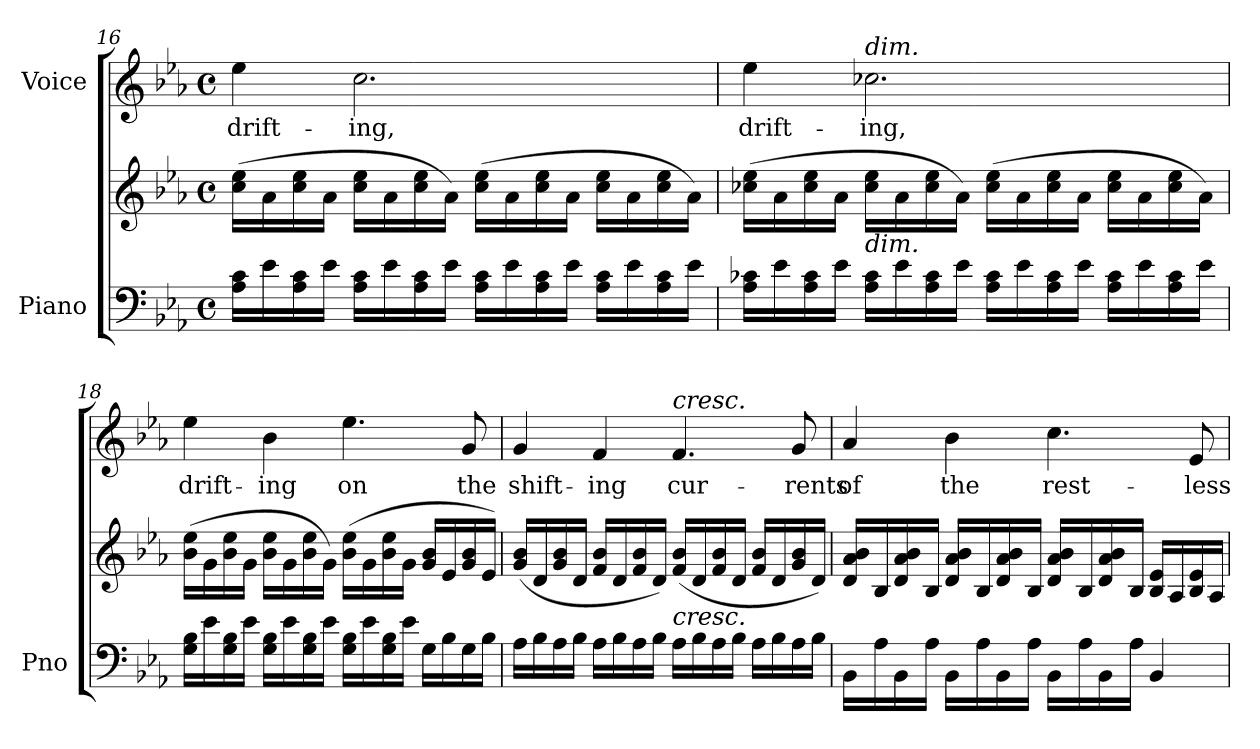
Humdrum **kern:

**kern	**kern	**kern	**text
*part2	*part2	*part1	*part1
*staff3	*staff2	*staff1	*staff1
*I"Piano	*	*I"Voice	*
*I'Pno	*	*	*
*clefF4	*clefG2	*clefG2	*
*k[b-e-a-]	*k[b-e-a-]	*k[b-e-a-]	*
*M4/4	*M4/4	*M4/4	*
*met(c)	*met(c)	*met(c)	*
=16	=16	=16	=16
!	!	!	!LO:LY:b
16A-\ 16c\LL	(>16cc\ 16ee-\LL	4ee-\	drift-
16e-\	16a-\	.	.
16A-\ 16c\	16cc\ 16ee-\	.	.
16e-\JJ	16a-\JJ	.	.
!	!	!	!LO:LY:b
16A-\ 16c\LL	16cc\ 16ee-\LL	2.cc\	-ing,
16e-\	16a-\	.	.
16A-\ 16c\	16cc\ 16ee-\	.	.
16e-\JJ	16a-\JJ)	.	.
16A-\ 16c\LL	(>16cc\ 16ee-\LL	.	.
16e-\	16a-\	.	.
16A-\ 16c\	16cc\ 16ee-\	.	.
16e-\JJ	16a-\JJ	.	.
16A-\ 16c\LL	16cc\ 16ee-\LL	.	.
16e-\	16a-\	.	.
16A-\ 16c\	16cc\ 16ee-\	.	.
16e-\JJ	16a-\JJ)	.	.
!!LO:PB:g=z
=17	=17	=17	=17
!	!	!	!LO:LY:b
16A-\ 16c-X\LL	(>16cc-X\ 16ee-\LL	4ee-\	drift-
16e-\	16a-\	.	.
16A-\ 16c-\	16cc-\ 16ee-\	.	.
16e-\JJ	16a-\JJ	.	.
!	!	!LO:TX:a:i:t=dim.	!
!	!LO:TX:b:i:t=dim.	!	!
!	!	!	!LO:LY:b
16A-\ 16c-\LL	16cc-\ 16ee-\LL	2.cc-X\	-ing,
16e-\	16a-\	.	.
16A-\ 16c-\	16cc-\ 16ee-\	.	.
16e-\JJ	16a-\JJ)	.	.
16A-\ 16c-\LL	(>16cc-\ 16ee-\LL	.	.
16e-\	16a-\	.	.
16A-\ 16c-\	16cc-\ 16ee-\	.	.
16e-\JJ	16a-\JJ	.	.
16A-\ 16c-\LL	16cc-\ 16ee-\LL	.	.
16e-\	16a-\	.	.
16A-\ 16c-\	16cc-\ 16ee-\	.	.
16e-\JJ	16a-\JJ)	.	.
=18	=18	=18	=18
!	!	!	!LO:LY:b
16G\ 16B-\LL	(>16b-\ 16ee-\LL	4ee-\	drift-
16e-\	16g\	.	.
16G\ 16B-\	16b-\ 16ee-\	.	.
16e-\JJ	16g\JJ	.	.
!	!	!	!LO:LY:b
16G\ 16B-\LL	16b-\ 16ee-\LL	4b-\	-ing
16e-\	16g\	.	.
16G\ 16B-\	16b-\ 16ee-\	.	.
16e-\JJ	16g\JJ)	.	.
!	!	!	!LO:LY:b
16G\ 16B-\LL	(>16b-\ 16ee-\LL	4.ee-\	on
16e-\	16g\	.	.
16G\ 16B-\	16b-\ 16ee-\	.	.
16e-\JJ	16g\JJ	.	.
16G\LL	16g/ 16b-/LL	.	.
16B-\	16e-/	.	.
!	!	!	!LO:LY:b
16G\	16g/ 16b-/	8g/	the
16B-\JJ	16e-/JJ)	.	.
=19	=19	=19	=19
!	!	!	!LO:LY:b
16A-\LL	(<16g/ 16b-/LL	4g/	shift-
16B-\	16d/	.	.
16A-\	16g/ 16b-/	.	.
16B-\JJ	16d/JJ	.	.
!	!	!	!LO:LY:b
16A-\LL	16f/ 16b-/LL	4f/	-ing
16B-\	16d/	.	.
16A-\	16f/ 16b-/	.	.
16B-\JJ	16d/JJ)	.	.
!	!	!LO:TX:a:i:t=cresc.	!
!	!LO:TX:b:i:t=cresc.	!	!
!	!	!	!LO:LY:b
16A-\LL	(<16f/ 16b-/LL	4.f/	cur-
16B-\	16d/	.	.
16A-\	16f/ 16b-/	.	.
16B-\JJ	16d/JJ	.	.
16A-\LL	16f/ 16b-/LL	.	.
16B-\	16d/	.	.
!	!	!	!LO:LY:b
16A-\	16g/ 16b-/	8g/	-rents
16B-\JJ	16d/JJ)	.	.
!!LO:LB:g=z
=20	=20	=20	=20
!	!	!	!LO:LY:b
16BB-\LL	16d/ 16a-/ 16b-/LL	4a-/	of
16A-\	16B-/	.	.
16BB-\	16d/ 16a-/ 16b-/	.	.
16A-\JJ	16B-/JJ	.	.
!	!	!	!LO:LY:b
16BB-\LL	16d/ 16a-/ 16b-/LL	4b-\	the
16A-\	16B-/	.	.
16BB-\	16d/ 16a-/ 16b-/	.	.
16A-\JJ	16B-/JJ	.	.
!	!	!	!LO:LY:b
16BB-\LL	16d/ 16a-/ 16b-/LL	4.cc\	rest-
16A-\	16B-/	.	.
16BB-\	16d/ 16a-/ 16b-/	.	.
16A-\JJ	16B-/JJ	.	.
4BB-/	16B-/ 16e-/LL	.	.
.	16A-/	.	.
!	!	!	!LO:LY:b
.	16B-/ 16e-/	8e-/	-less
.	16A-/JJ	.	.
=	=	=	=
*-	*-	*-	*-
